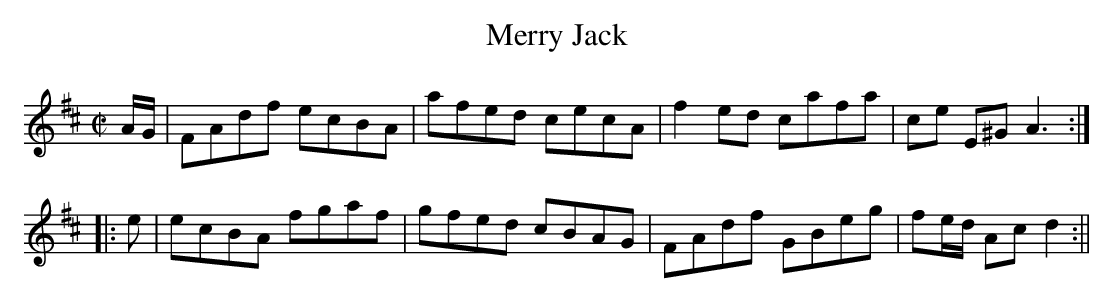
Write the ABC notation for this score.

X:1
T:Merry Jack
M:C|
L:1/8
K:D
A/G/|FAdf ecBA|afed cecA|f2 ed cafa|ce E^G A3:|
|:e|ecBA fgaf|gfed cBAG|FAdf GBeg|fe/d/ Ac d2:||
